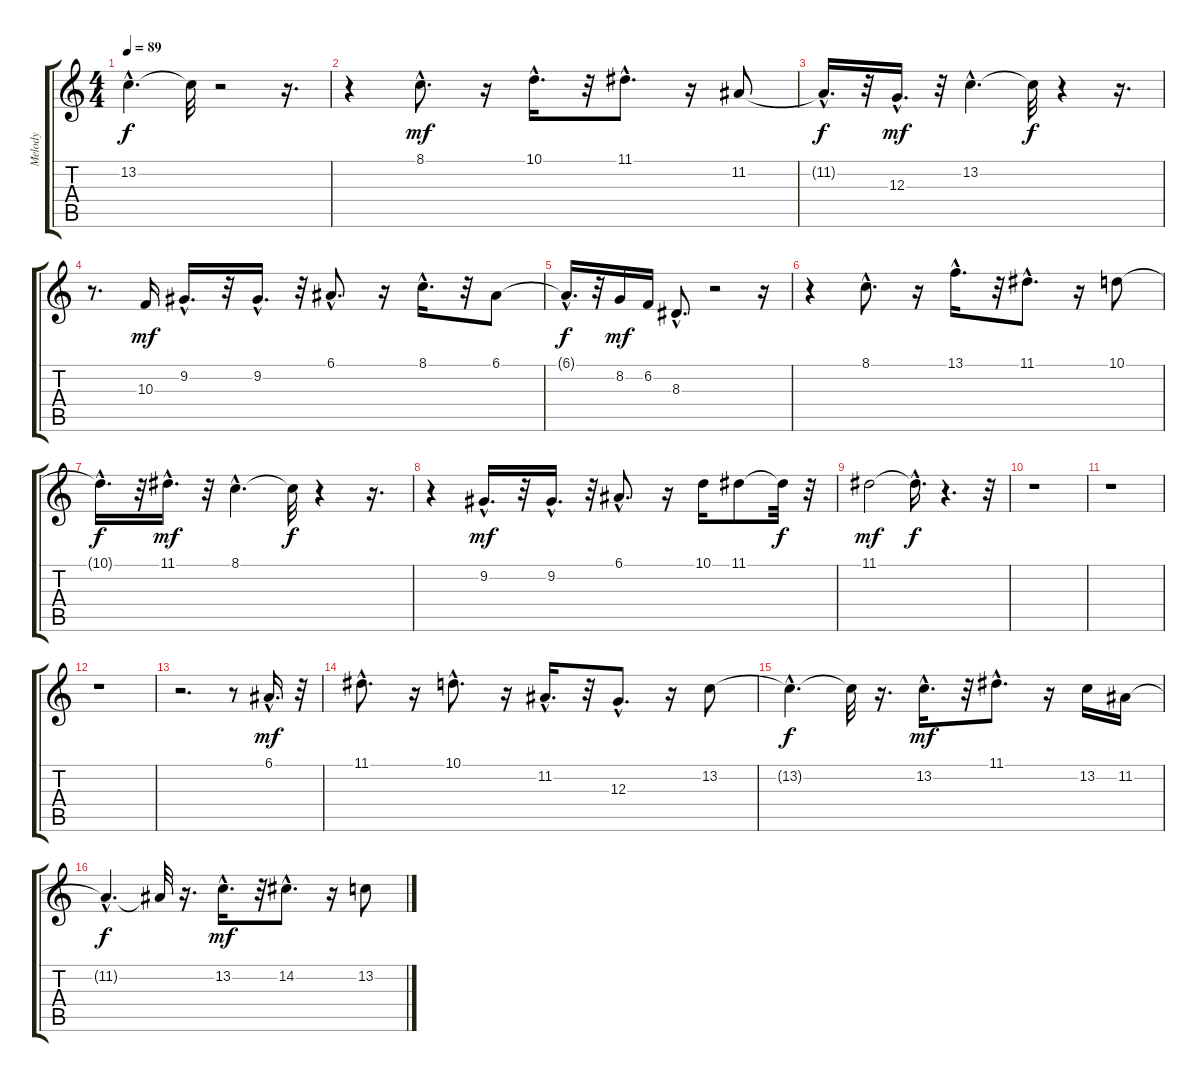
\track ("Melody" "Melody") {instrument whistle}
\staff {score tabs}
\tuning (E4 B3 G3 D3 A2 E2) {hide}
\ts (4 4)
\tempo 89
\clef g2
\ks c
13.2{hac t}.4{d dy f} 13.2{t}.32 r.2 r.16{d} |
r.4 8.1{hac}.8{d dy mf} r.16 10.1{hac}.16{d} r.32 11.1{hac}.8{d} r.16 11.2.8 |
11.2{hac t}.16{d dy f} r.32 12.3{hac}.16{d dy mf} r.32 13.2{hac}.4{d} 13.2{t}.32{dy f} r.4 r.16{d} |
r.8{d} 10.3.16{dy mf} 9.2{hac}.16{d} r.32 9.2{hac}.16{d} r.32 6.1{hac}.8{d} r.16 8.1{hac}.16{d} r.32 6.1.8 |
6.1{hac t}.16{d dy f} r.32 8.2.16{dy mf} 6.2.16 8.3{hac}.8{d} r.2 r.16 |
r.4 8.1{hac}.8{d} r.16 13.1{hac}.16{d} r.32 11.1{hac}.8{d} r.16 10.1.8 |
10.1{hac t}.16{d dy f} r.32 11.1{hac}.16{d dy mf} r.32 8.1{hac}.4{d} 8.1{t}.32{dy f} r.4 r.16{d} |
r.4 9.2{hac}.16{d dy mf} r.32 9.2{hac}.16{d} r.32 6.1{hac}.8{d} r.16 10.1.16 11.1.8 11.1{t}.32{dy f} r.32 |
11.1.2{dy mf} 11.1{hac t}.16{d dy f} r.4{d} r.32 |
r.1 |
r.1 |
r.1 |
r.2{d} r.8 6.1{hac}.16{d dy mf} r.32 |
11.1{hac}.8{d} r.16 10.1{hac}.8{d} r.16 11.2{hac}.16{d} r.32 12.3{hac}.8{d} r.16 13.2.8 |
13.2{hac t}.4{d dy f} 13.2{t}.32 r.16{d} 13.2{hac}.16{d dy mf} r.32 11.1{hac}.8{d} r.16 13.2.16 11.2.16 |
11.2{hac t}.4{d dy f} 11.2{t}.32 r.16{d} 13.2{hac}.16{d dy mf} r.32 14.2{hac}.8{d} r.16 13.2.8
